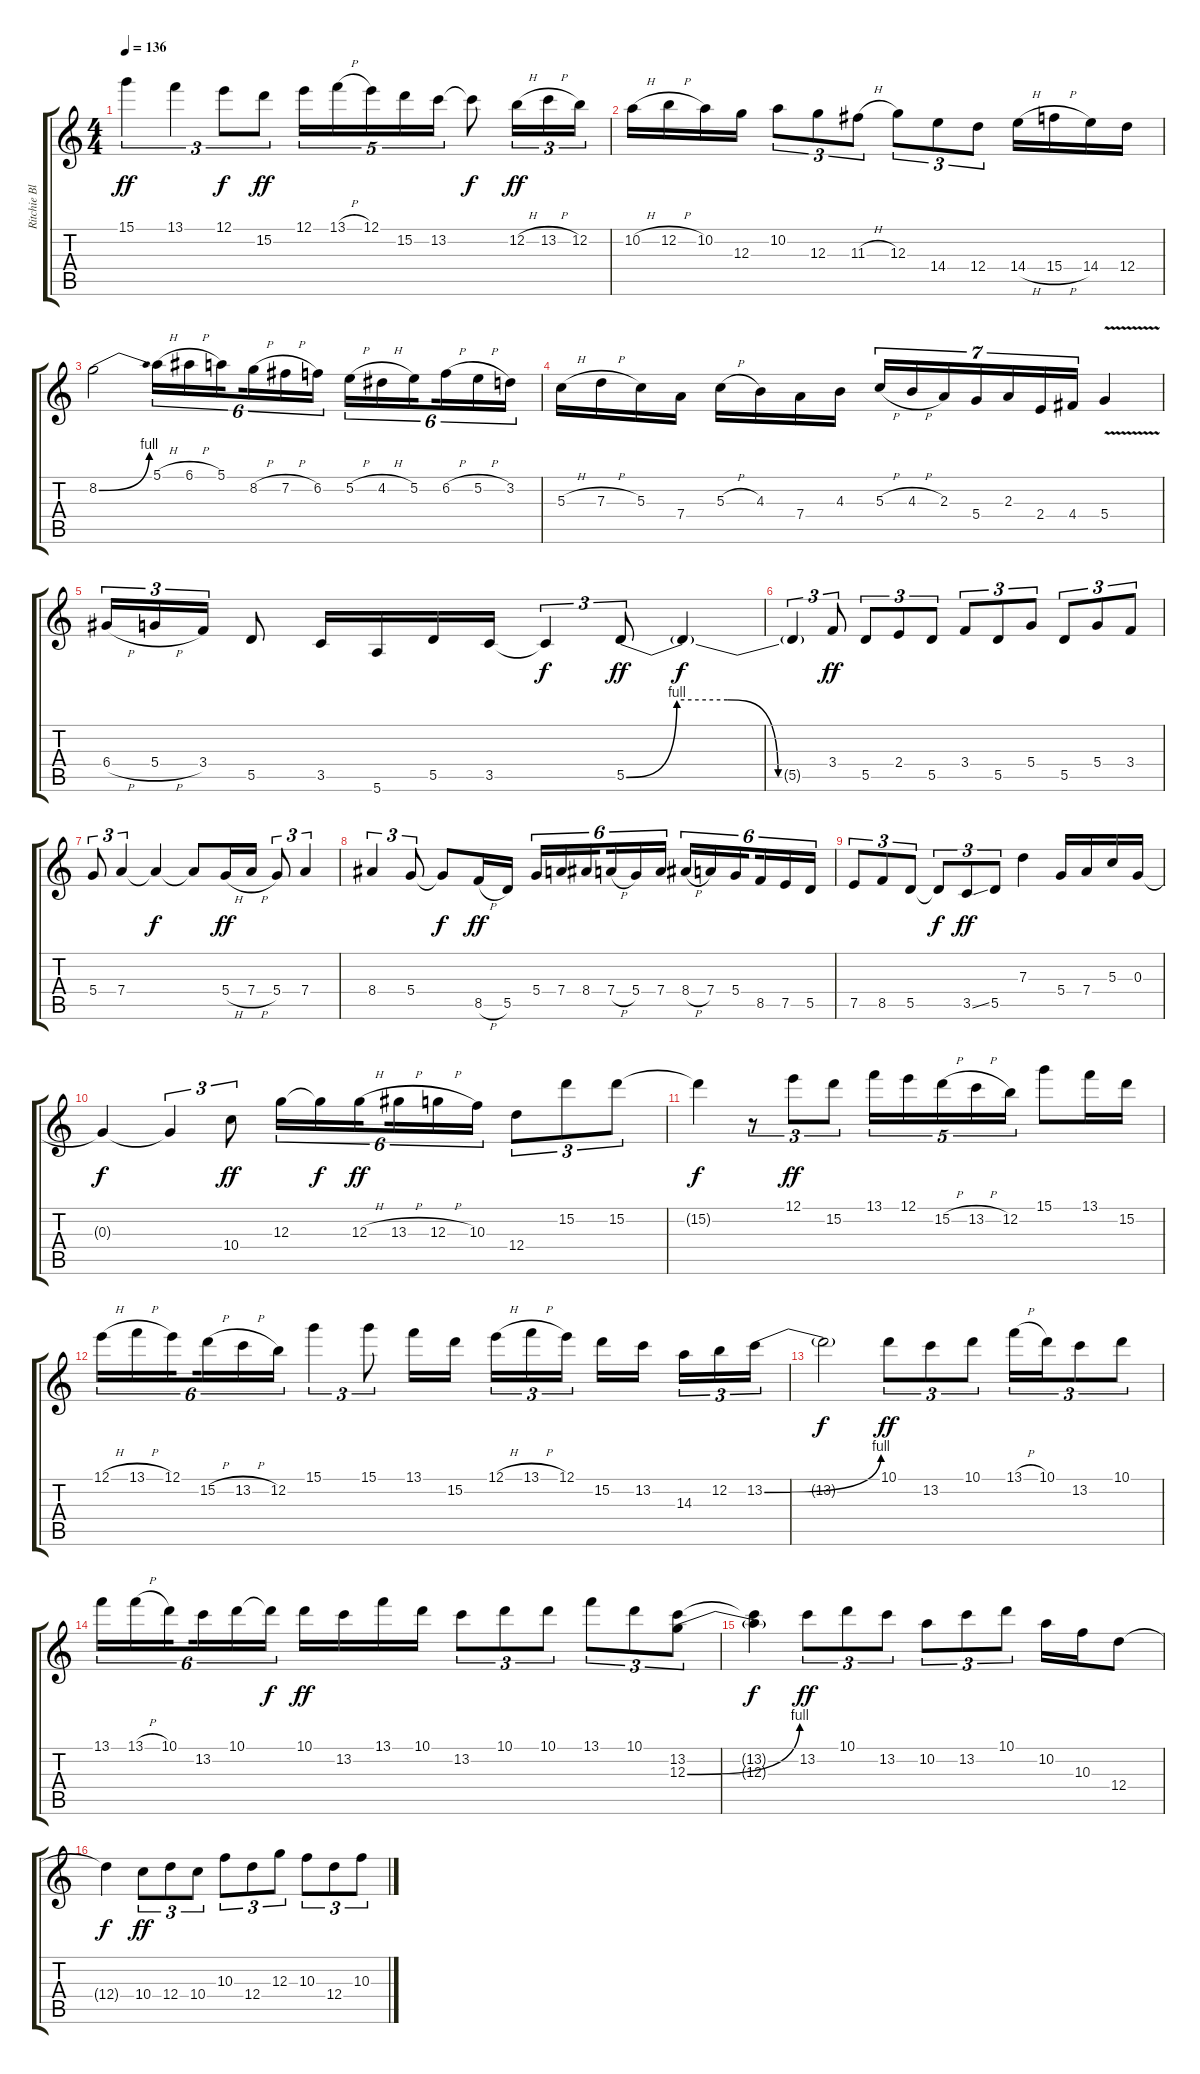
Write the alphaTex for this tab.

\track ("Ritchie Blackmore" "Ritchie Bl") {instrument overdrivenguitar}
\staff {score tabs}
\tuning (E4 B3 G3 D3 A2 E2) {hide}
\ts (4 4)
\tempo 136
\clef g2
\ks c
15.1.4{tu (3 2) dy ff} 13.1.4{tu (3 2)} 12.1.8{tu (3 2) dy f} 15.2.8{tu (3 2) dy ff} 12.1.16{tu (5 4)} 13.1{h}.16{tu (5 4)} 12.1.16{tu (5 4)} 15.2.16{tu (5 4)} 13.2.16{tu (5 4)} 13.2{t}.8{dy f} 12.2{h}.16{tu (3 2) dy ff} 13.2{h}.16{tu (3 2)} 12.2.16{tu (3 2)} |
10.2{h}.16 12.2{h}.16 10.2.16 12.3.16 10.2.8{tu (3 2)} 12.3.8{tu (3 2)} 11.3{h}.8{tu (3 2)} 12.3.8{tu (3 2)} 14.4.8{tu (3 2)} 12.4.8{tu (3 2)} 14.4{h}.16 15.4{h}.16 14.4.16 12.4.16 |
8.2{be (bend 0 0 60 4)}.2 5.1{h}.16{tu (6 4)} 6.1{h}.16{tu (6 4)} 5.1.16{tu (6 4) beam splitsecondary} 8.2{h}.16{tu (6 4)} 7.2{h}.16{tu (6 4)} 6.2.16{tu (6 4)} 5.2{h}.16{tu (6 4)} 4.2{h}.16{tu (6 4)} 5.2.16{tu (6 4) beam splitsecondary} 6.2{h}.16{tu (6 4)} 5.2{h}.16{tu (6 4)} 3.2.16{tu (6 4)} |
5.3{h}.16 7.3{h}.16 5.3.16 7.4.16 5.3{h}.16 4.3.16 7.4.16 4.3.16 5.3{h}.16{tu (7 4)} 4.3{h}.16{tu (7 4)} 2.3.16{tu (7 4)} 5.4.16{tu (7 4)} 2.3.16{tu (7 4)} 2.4.16{tu (7 4)} 4.4.16{tu (7 4)} 5.4{v}.4 |
6.4{h}.16{tu (3 2)} 5.4{h}.16{tu (3 2)} 3.4.16{tu (3 2)} 5.5.8 3.5.16 5.6.16 5.5.16 3.5.16 3.5{t}.4{tu (3 2) dy f} 5.5{be (custom 0 0 15 4 30 4 45 0 60 0)}.8{tu (3 2) dy ff} 5.5{t}.4{dy f} |
5.5{t}.4{tu (3 2)} 3.4.8{tu (3 2) dy ff} 5.5.8{tu (3 2)} 2.4.8{tu (3 2)} 5.5.8{tu (3 2)} 3.4.8{tu (3 2)} 5.5.8{tu (3 2)} 5.4.8{tu (3 2)} 5.5.8{tu (3 2)} 5.4.8{tu (3 2)} 3.4.8{tu (3 2)} |
5.4.8{tu (3 2)} 7.4.4{tu (3 2)} 7.4{t}.4{dy f} 7.4{t}.8 5.4{h}.16{dy ff} 7.4{h}.16 5.4.8{tu (3 2)} 7.4.4{tu (3 2)} |
8.4.4{tu (3 2)} 5.4.8{tu (3 2)} 5.4{t}.8{dy f} 8.5{h}.16{dy ff} 5.5.16 5.4.16{tu (6 4)} 7.4.16{tu (6 4)} 8.4.16{tu (6 4) beam splitsecondary} 7.4{h}.16{tu (6 4)} 5.4.16{tu (6 4)} 7.4.16{tu (6 4)} 8.4{h}.16{tu (6 4)} 7.4.16{tu (6 4)} 5.4.16{tu (6 4) beam splitsecondary} 8.5.16{tu (6 4)} 7.5.16{tu (6 4)} 5.5.16{tu (6 4)} |
7.5.8{tu (3 2)} 8.5.8{tu (3 2)} 5.5.8{tu (3 2)} 5.5{t}.8{tu (3 2) dy f} 3.5{ss}.8{tu (3 2) dy ff} 5.5.8{tu (3 2)} 7.3.4 5.4.16 7.4.16 5.3.16 0.3.16 |
0.3{t}.4{dy f} 0.3{t}.4{tu (3 2)} 10.4.8{tu (3 2) dy ff} 12.3.16{tu (6 4)} 12.3{t}.16{tu (6 4) dy f} 12.3{h}.16{tu (6 4) dy ff beam splitsecondary} 13.3{h}.16{tu (6 4)} 12.3{h}.16{tu (6 4)} 10.3.16{tu (6 4)} 12.4.8{tu (3 2)} 15.2.8{tu (3 2)} 15.2.8{tu (3 2)} |
15.2{t}.4{dy f} r.8{tu (3 2)} 12.1.8{tu (3 2) dy ff} 15.2.8{tu (3 2)} 13.1.16{tu (5 4)} 12.1.16{tu (5 4)} 15.2{h}.16{tu (5 4)} 13.2{h}.16{tu (5 4)} 12.2.16{tu (5 4)} 15.1.8 13.1.16 15.2.16 |
12.1{h}.16{tu (6 4)} 13.1{h}.16{tu (6 4)} 12.1.16{tu (6 4) beam splitsecondary} 15.2{h}.16{tu (6 4)} 13.2{h}.16{tu (6 4)} 12.2.16{tu (6 4)} 15.1.4{tu (3 2)} 15.1.8{tu (3 2)} 13.1.16 15.2.16{beam splitsecondary} 12.1{h}.16{tu (3 2)} 13.1{h}.16{tu (3 2)} 12.1.16{tu (3 2)} 15.2.16 13.2.16{beam splitsecondary} 14.3.16{tu (3 2)} 12.2.16{tu (3 2)} 13.2{be (bend 0 0 60 4)}.16{tu (3 2)} |
13.2{t}.2{dy f} 10.1.8{tu (3 2) dy ff} 13.2.8{tu (3 2)} 10.1.8{tu (3 2)} 13.1{h}.16{tu (3 2)} 10.1.16{tu (3 2)} 13.2.8{tu (3 2)} 10.1.8{tu (3 2)} |
13.1.16{tu (6 4)} 13.1{h}.16{tu (6 4)} 10.1.16{tu (6 4) beam splitsecondary} 13.2.16{tu (6 4)} 10.1.16{tu (6 4)} 10.1{t}.16{tu (6 4) dy f} 10.1.16{dy ff} 13.2.16 13.1.16 10.1.16 13.2.8{tu (3 2)} 10.1.8{tu (3 2)} 10.1.8{tu (3 2)} 13.1.8{tu (3 2)} 10.1.8{tu (3 2)} (13.2 12.3{be (bend 0 0 60 4)}).8{tu (3 2)} |
(13.2{t} 12.3{t}).4{dy f} 13.2.8{tu (3 2) dy ff} 10.1.8{tu (3 2)} 13.2.8{tu (3 2)} 10.2.8{tu (3 2)} 13.2.8{tu (3 2)} 10.1.8{tu (3 2)} 10.2.16 10.3.16 12.4.8 |
12.4{t}.4{dy f} 10.4.8{tu (3 2) dy ff} 12.4.8{tu (3 2)} 10.4.8{tu (3 2)} 10.3.8{tu (3 2)} 12.4.8{tu (3 2)} 12.3.8{tu (3 2)} 10.3.8{tu (3 2)} 12.4.8{tu (3 2)} 10.3.8{tu (3 2)}
